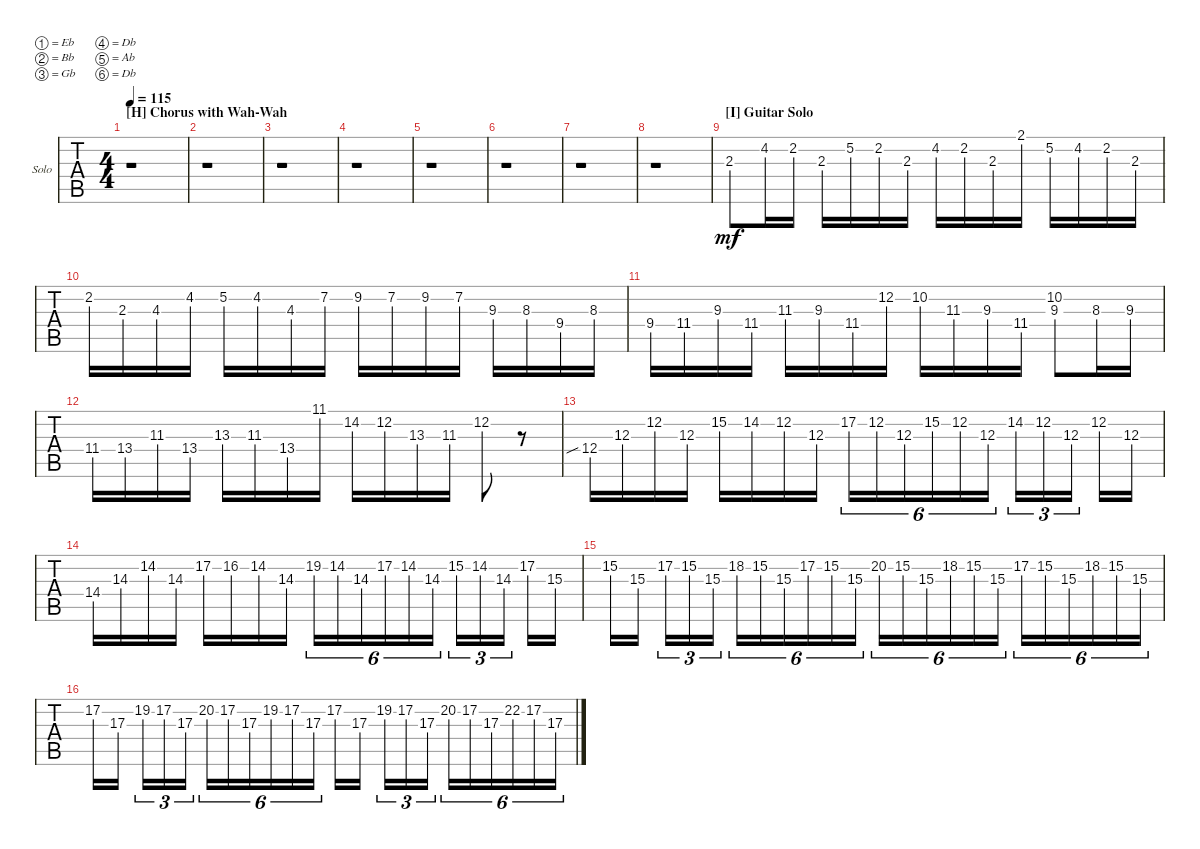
\defaultSystemsLayout 4
\bracketExtendMode groupsimilarinstruments
\firstSystemTrackNameOrientation horizontal
\otherSystemsTrackNameOrientation horizontal
\track ("Jake E. Lee (Solo)" "Solo") {instrument distortionguitar}
\staff {tabs}
\tuning (Eb4 Bb3 Gb3 Db3 Ab2 Db2)
\ts (4 4)
\section ("H" "Chorus with Wah-Wah")
\tempo 115
\clef g2
\ks f
r.1{dy mf} |
r.1 |
r.1 |
r.1 |
r.1 |
r.1 |
r.1 |
r.1 |
\section ("I" "Guitar Solo")
2.3.8 4.2.16{legatoorigin} 2.2.16 2.3.16 5.2.16{legatoorigin} 2.2.16 2.3.16 4.2.16{legatoorigin} 2.2.16 2.3.16 2.1.16 5.2.16 4.2.16{legatoorigin} 2.2.16 2.3.16 |
2.2.16 2.3.16{legatoorigin} 4.3.16 4.2.16 5.2.16{legatoorigin} 4.2.16 4.3.16 7.2.16 9.2.16{legatoorigin} 7.2.16 9.2.16{legatoorigin} 7.2.16 9.3.16 8.3.16 9.4.16 8.3.16 |
9.4.16{legatoorigin} 11.4.16 9.3.16 11.4.16 11.3.16{legatoorigin} 9.3.16 11.4.16 12.2.16 10.2.16 11.3.16{legatoorigin} 9.3.16 11.4.16 (9.3 10.2).8 8.3.16 9.3.16 |
11.4.16{legatoorigin} 13.4.16 11.3.16 13.4.16 13.3.16{legatoorigin} 11.3.16 13.4.16 11.1.16 14.2.16 12.2.16 13.3.16{legatoorigin} 11.3.16 12.2.8 r.8 |
12.4{sib}.16 12.3.16 12.2.16 12.3.16 15.2.16 14.2.16{legatoorigin} 12.2.16 12.3.16 17.2.16{tu (6 4) legatoorigin} 12.2.16{tu (6 4)} 12.3.16{tu (6 4)} 15.2.16{tu (6 4) legatoorigin} 12.2.16{tu (6 4)} 12.3.16{tu (6 4)} 14.2.16{tu (3 2) legatoorigin} 12.2.16{tu (3 2)} 12.3.16{tu (3 2)} 12.2.16 12.3.16 |
14.4.16 14.3.16 14.2.16 14.3.16 17.2.16 16.2.16{legatoorigin} 14.2.16 14.3.16 19.2.16{tu (6 4) legatoorigin} 14.2.16{tu (6 4)} 14.3.16{tu (6 4)} 17.2.16{tu (6 4) legatoorigin} 14.2.16{tu (6 4)} 14.3.16{tu (6 4)} 15.2.16{tu (3 2) legatoorigin} 14.2.16{tu (3 2)} 14.3.16{tu (3 2)} 17.2.16 15.3.16 |
15.2.16 15.3.16 17.2.16{tu (3 2) legatoorigin} 15.2.16{tu (3 2)} 15.3.16{tu (3 2)} 18.2.16{tu (6 4) legatoorigin} 15.2.16{tu (6 4)} 15.3.16{tu (6 4)} 17.2.16{tu (6 4) legatoorigin} 15.2.16{tu (6 4)} 15.3.16{tu (6 4)} 20.2.16{tu (6 4) legatoorigin} 15.2.16{tu (6 4)} 15.3.16{tu (6 4)} 18.2.16{tu (6 4) legatoorigin} 15.2.16{tu (6 4)} 15.3.16{tu (6 4)} 17.2.16{tu (6 4) legatoorigin} 15.2.16{tu (6 4)} 15.3.16{tu (6 4)} 18.2.16{tu (6 4) legatoorigin} 15.2.16{tu (6 4)} 15.3.16{tu (6 4)} |
17.2.16 17.3.16 19.2.16{tu (3 2) legatoorigin} 17.2.16{tu (3 2)} 17.3.16{tu (3 2)} 20.2.16{tu (6 4) legatoorigin} 17.2.16{tu (6 4)} 17.3.16{tu (6 4)} 19.2.16{tu (6 4) legatoorigin} 17.2.16{tu (6 4)} 17.3.16{tu (6 4)} 17.2.16 17.3.16 19.2.16{tu (3 2) legatoorigin} 17.2.16{tu (3 2)} 17.3.16{tu (3 2)} 20.2.16{tu (6 4) legatoorigin} 17.2.16{tu (6 4)} 17.3.16{tu (6 4)} 22.2.16{tu (6 4) legatoorigin} 17.2.16{tu (6 4)} 17.3.16{tu (6 4)}
